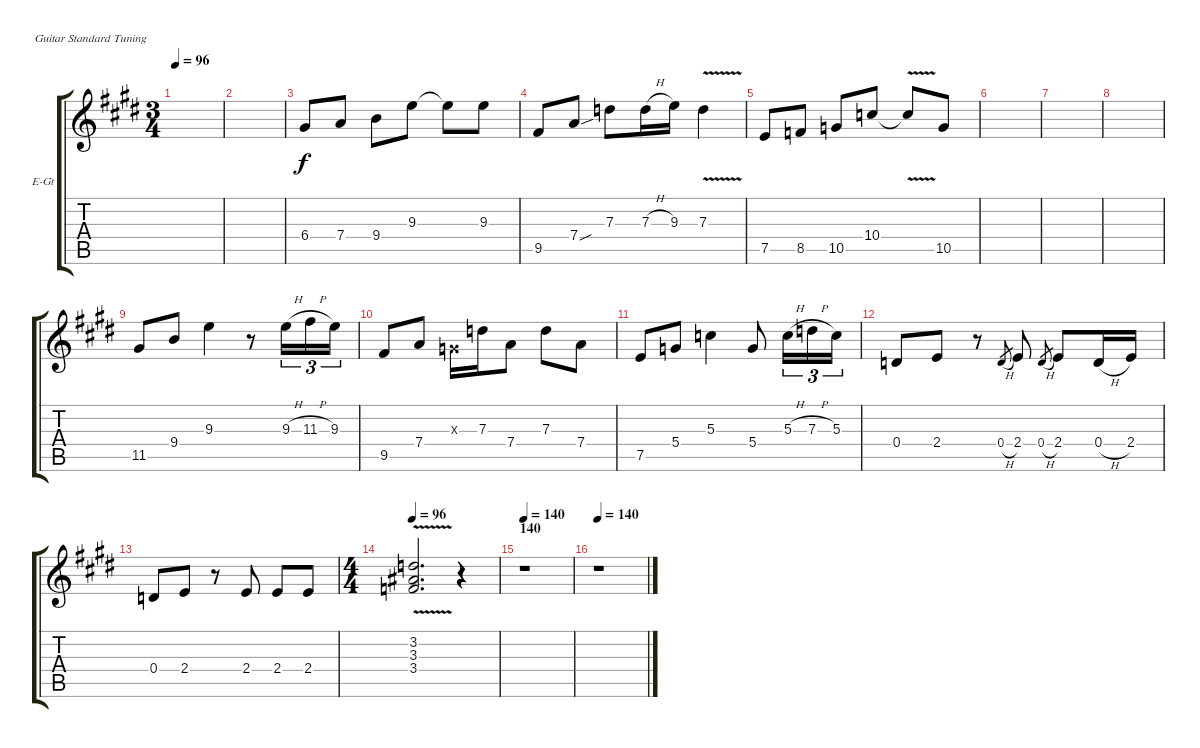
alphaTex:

\bracketExtendMode groupsimilarinstruments
\firstSystemTrackNameOrientation horizontal
\otherSystemsTrackNameOrientation horizontal
\track ("Guitar IV" "E-Gt") {instrument overdrivenguitar}
\staff {score tabs}
\tuning (E4 B3 G3 D3 A2 E2)
\ts (3 4)
\tempo 96
\clef g2
\scale
1.07818
\ks e
|
\scale
0.921816 |
\scale
1.07818 6.4.8 7.4.8 9.4.8 9.3.8 9.3{t}.8 9.3.8 |
\scale
0.921816 9.5.8 7.4{sou}.8 7.3.8 7.3{h}.16 9.3.16 7.3{v}.4 |
\scale
1.07818 7.5.8 8.5.8 10.5.8 10.4.8 10.4{v t}.8 10.5.8 |
\scale
0.921816 |
\scale
1.07818 |
\scale
0.921816 |
\scale
1.07818 11.5.8{dy f} 9.4.8 9.3.4 r.8 9.3{h}.16{tu (3 2)} 11.3{h}.16{tu (3 2)} 9.3.16{tu (3 2)} |
\scale
0.921816 9.5.8 7.4.8 0.3{x}.16 7.3.16 7.4.8 7.3.8 7.4.8 |
\scale
1.07818 7.5.8 5.4.8 5.3.4 5.4.8 5.3{h}.16{tu (3 2)} 7.3{h}.16{tu (3 2)} 5.3.16{tu (3 2)} |
\scale
0.921816 0.4.8 2.4.8 r.8 0.4{h}.8{gr} 2.4.8 0.4{h}.8{gr} 2.4.8 0.4{h}.16 2.4.16 |
\scale
1.07818 0.4.8 2.4.8 r.8 2.4.8 2.4.8 2.4.8 |
\ts (4 4)
\tempo 96
\scale
0.921816 (3.4{v} 3.3{v} 3.2{v}).2{d} r.4 |
\section ("" "140")
\tempo 140
\scale
1.07818 r.1 |
\tempo 140
\scale
0.921816 r.1
